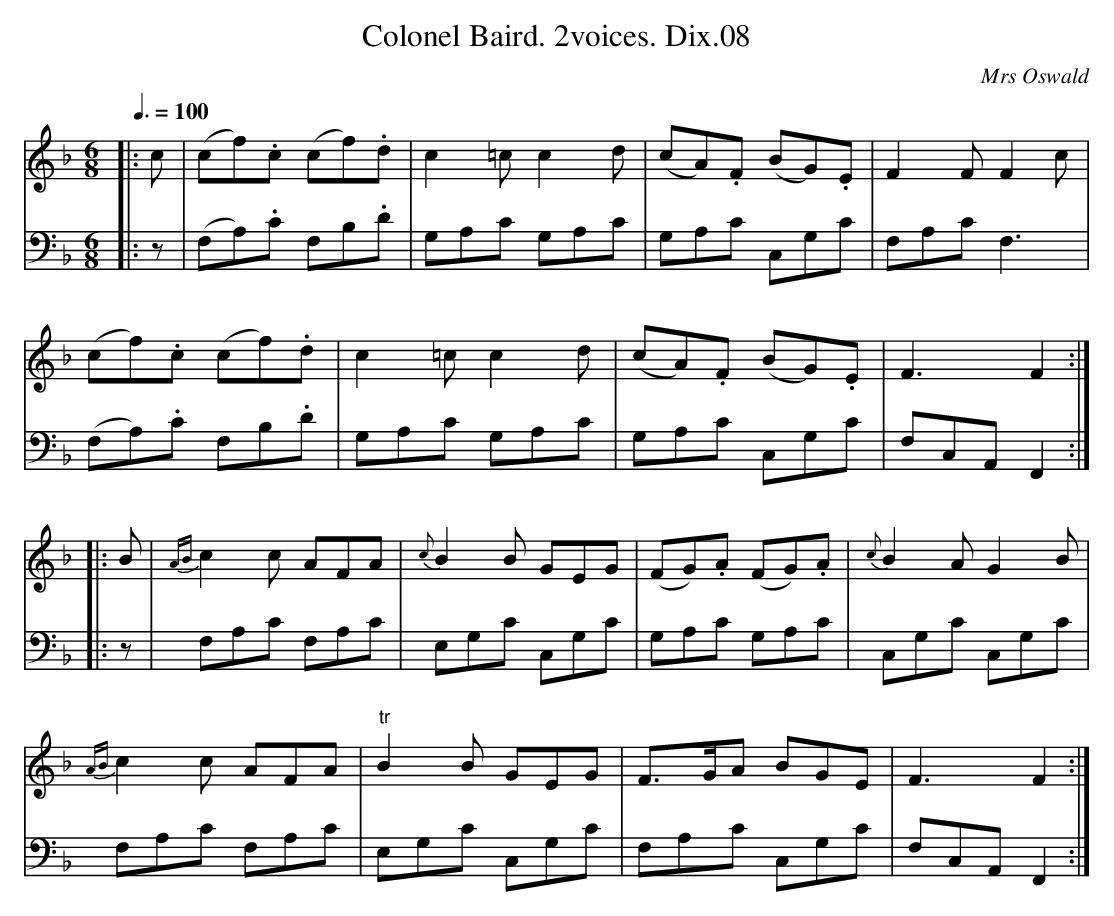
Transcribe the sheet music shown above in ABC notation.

X:1
T:Colonel Baird. 2voices. Dix.08
M:6/8
L:1/8
Q:3/8=100
C:Mrs Oswald
K:F
[V:1]|:c|(cf).c (cf).d|c2=cc2d|(cA).F (BG).E|F2FF2c|
[V:2]|:z|(F,A,).C F,B,.D|G,A,C G,A,C|G,A,C C,G,C|F,A,CF,3|
[V:1](cf).c (cf).d|c2=cc2d|(cA).F (BG).E|F3F2:|
[V:2](F,A,).C F,B,.D|G,A,C G,A,C|G,A,C C,G,C|F,C,A,,F,,2:|
[V:1]|:B|{AB}c2c AFA|{c}B2B GEG|(FG).A (FG).A|{c}B2AG2B|
[V:2]|:z|F,A,C F,A,C|E,G,C C,G,C|G,A,C G,A,C|C,G,C C,G,C|
[V:1]{AB}c2c AFA|"tr"B2B GEG|F>GA BGE|F3F2:|
[V:2]F,A,C F,A,C|E,G,C C,G,C|F,A,C C,G,C|F,C,A,,F,,2:|
